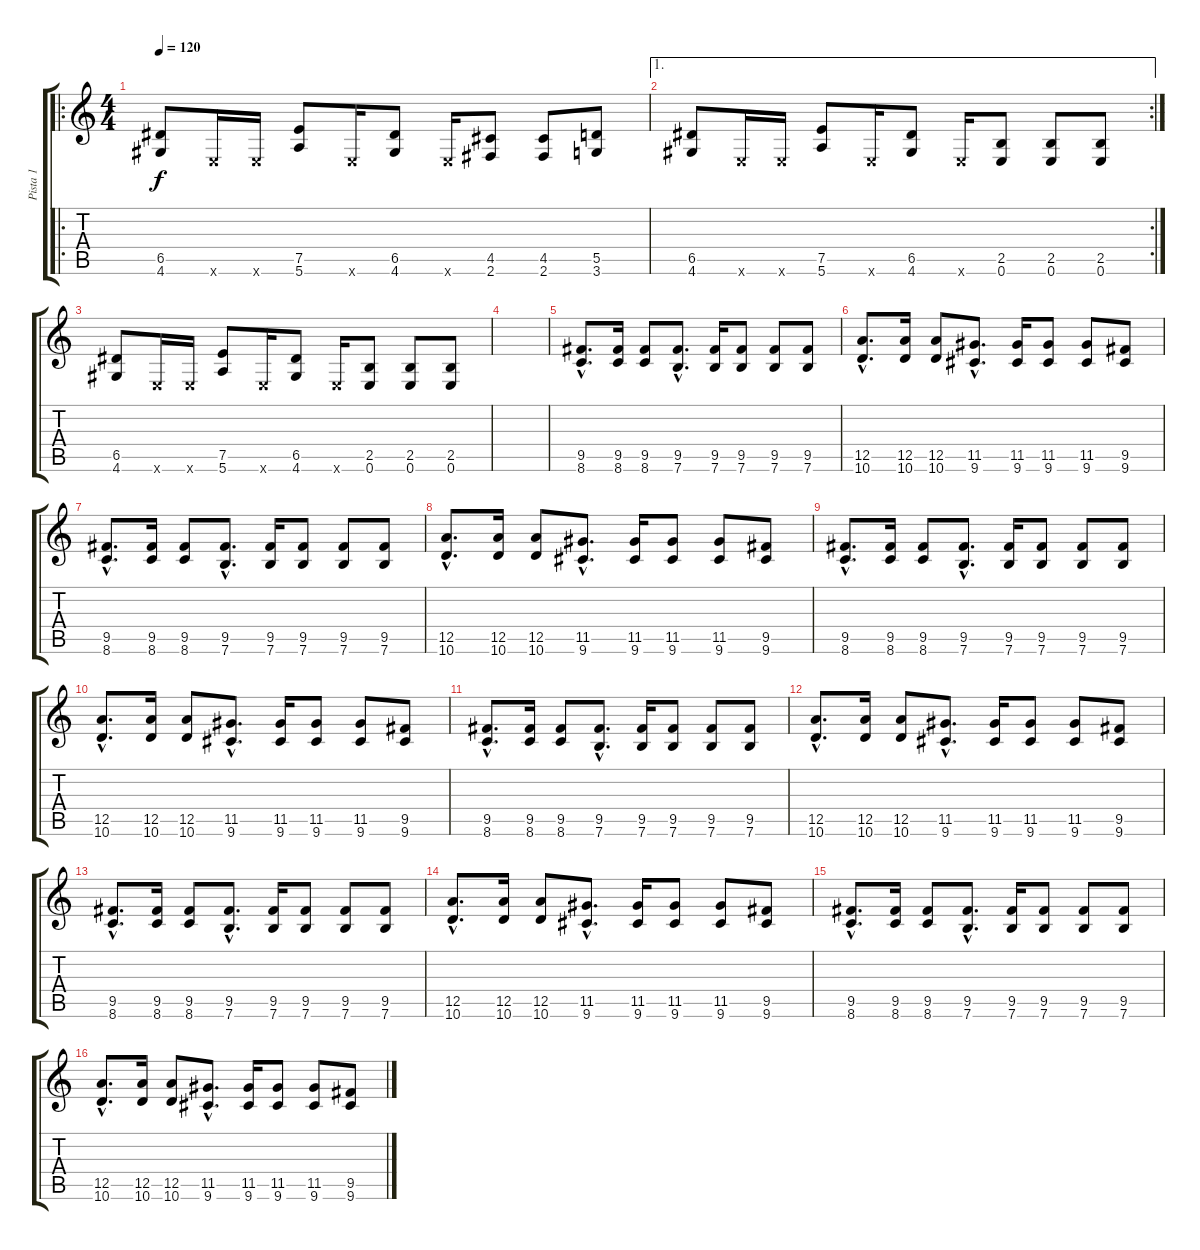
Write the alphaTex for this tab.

\track ("Pista 1" "Pista 1") {instrument distortionguitar}
\staff {score tabs}
\tuning (E4 B3 G3 D3 A2 E2) {hide}
\ro
\ts (4 4)
\tempo 120
\clef g2
\ks c
(6.5 4.6).8{dy f} 0.6{x}.16 0.6{x}.16 (7.5 5.6).8 0.6{x}.16 (6.5 4.6).8 0.6{x}.16 (4.5 2.6).8 (4.5 2.6).8 (5.5 3.6).8 |
\ae 1
\rc 2
(6.5 4.6).8 0.6{x}.16 0.6{x}.16 (7.5 5.6).8 0.6{x}.16 (6.5 4.6).8 0.6{x}.16 (2.5 0.6).8 (2.5 0.6).8 (2.5 0.6).8 |
(6.5 4.6).8 0.6{x}.16 0.6{x}.16 (7.5 5.6).8 0.6{x}.16 (6.5 4.6).8 0.6{x}.16 (2.5 0.6).8 (2.5 0.6).8 (2.5 0.6).8 |
|
(9.5{hac} 8.6{hac}).8{d instrument electricguitarclean} (9.5 8.6).16 (9.5 8.6).8 (9.5{hac} 7.6{hac}).8{d} (9.5 7.6).16 (9.5 7.6).8 (9.5 7.6).8 (9.5 7.6).8 |
(12.5{hac} 10.6{hac}).8{d} (12.5 10.6).16 (12.5 10.6).8 (11.5{hac} 9.6{hac}).8{d} (11.5 9.6).16 (11.5 9.6).8 (11.5 9.6).8 (9.5 9.6).8 |
(9.5{hac} 8.6{hac}).8{d} (9.5 8.6).16 (9.5 8.6).8 (9.5{hac} 7.6{hac}).8{d} (9.5 7.6).16 (9.5 7.6).8 (9.5 7.6).8 (9.5 7.6).8 |
(12.5{hac} 10.6{hac}).8{d} (12.5 10.6).16 (12.5 10.6).8 (11.5{hac} 9.6{hac}).8{d} (11.5 9.6).16 (11.5 9.6).8 (11.5 9.6).8 (9.5 9.6).8 |
(9.5{hac} 8.6{hac}).8{d} (9.5 8.6).16 (9.5 8.6).8 (9.5{hac} 7.6{hac}).8{d} (9.5 7.6).16 (9.5 7.6).8 (9.5 7.6).8 (9.5 7.6).8 |
(12.5{hac} 10.6{hac}).8{d} (12.5 10.6).16 (12.5 10.6).8 (11.5{hac} 9.6{hac}).8{d} (11.5 9.6).16 (11.5 9.6).8 (11.5 9.6).8 (9.5 9.6).8 |
(9.5{hac} 8.6{hac}).8{d} (9.5 8.6).16 (9.5 8.6).8 (9.5{hac} 7.6{hac}).8{d} (9.5 7.6).16 (9.5 7.6).8 (9.5 7.6).8 (9.5 7.6).8 |
(12.5{hac} 10.6{hac}).8{d} (12.5 10.6).16 (12.5 10.6).8 (11.5{hac} 9.6{hac}).8{d} (11.5 9.6).16 (11.5 9.6).8 (11.5 9.6).8 (9.5 9.6).8 |
(9.5{hac} 8.6{hac}).8{d} (9.5 8.6).16 (9.5 8.6).8 (9.5{hac} 7.6{hac}).8{d} (9.5 7.6).16 (9.5 7.6).8 (9.5 7.6).8 (9.5 7.6).8 |
(12.5{hac} 10.6{hac}).8{d} (12.5 10.6).16 (12.5 10.6).8 (11.5{hac} 9.6{hac}).8{d} (11.5 9.6).16 (11.5 9.6).8 (11.5 9.6).8 (9.5 9.6).8 |
(9.5{hac} 8.6{hac}).8{d} (9.5 8.6).16 (9.5 8.6).8 (9.5{hac} 7.6{hac}).8{d} (9.5 7.6).16 (9.5 7.6).8 (9.5 7.6).8 (9.5 7.6).8 |
(12.5{hac} 10.6{hac}).8{d} (12.5 10.6).16 (12.5 10.6).8 (11.5{hac} 9.6{hac}).8{d} (11.5 9.6).16 (11.5 9.6).8 (11.5 9.6).8 (9.5 9.6).8
